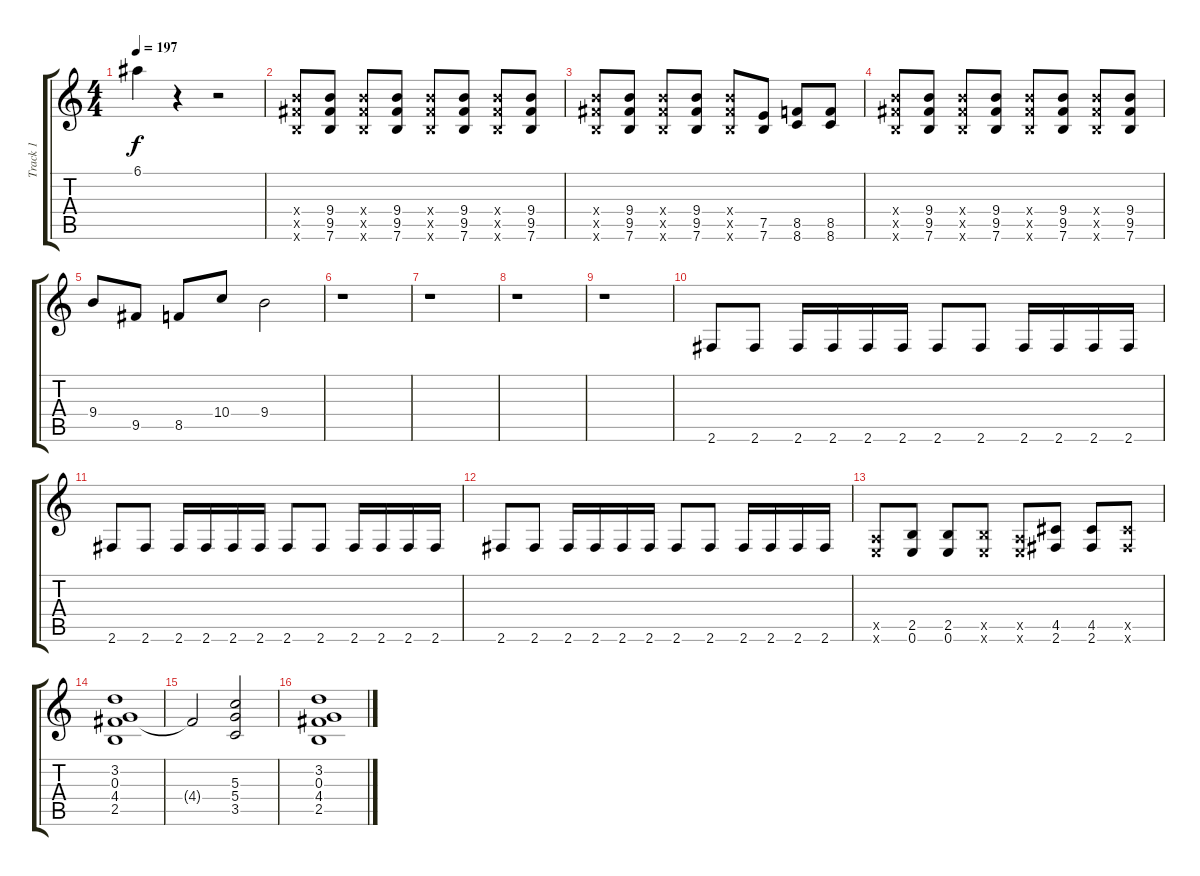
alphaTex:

\track ("Track 1" "Track 1") {instrument distortionguitar}
\staff {score tabs}
\tuning (E4 B3 G3 D3 A2 E2) {hide}
\ts (4 4)
\tempo 197
\clef g2
\ks c
6.1.4{dy f} r.4 r.2 |
(9.4{x} 9.5{x} 7.6{x}).8 (9.4 9.5 7.6).8 (9.4{x} 9.5{x} 7.6{x}).8 (9.4 9.5 7.6).8 (9.4{x} 9.5{x} 7.6{x}).8 (9.4 9.5 7.6).8 (9.4{x} 9.5{x} 7.6{x}).8 (9.4 9.5 7.6).8 |
(9.4{x} 9.5{x} 7.6{x}).8 (9.4 9.5 7.6).8 (9.4{x} 9.5{x} 7.6{x}).8 (9.4 9.5 7.6).8 (9.4{x} 9.5{x} 7.6{x}).8 (7.5 7.6).8 (8.5 8.6).8 (8.5 8.6).8 |
(9.4{x} 9.5{x} 7.6{x}).8 (9.4 9.5 7.6).8 (9.4{x} 9.5{x} 7.6{x}).8 (9.4 9.5 7.6).8 (9.4{x} 9.5{x} 7.6{x}).8 (9.4 9.5 7.6).8 (9.4{x} 9.5{x} 7.6{x}).8 (9.4 9.5 7.6).8 |
9.4.8 9.5.8 8.5.8 10.4.8 9.4.2 |
r.1 |
r.1 |
r.1 |
r.1 |
2.6.8 2.6.8 2.6.16 2.6.16 2.6.16 2.6.16 2.6.8 2.6.8 2.6.16 2.6.16 2.6.16 2.6.16 |
2.6.8 2.6.8 2.6.16 2.6.16 2.6.16 2.6.16 2.6.8 2.6.8 2.6.16 2.6.16 2.6.16 2.6.16 |
2.6.8 2.6.8 2.6.16 2.6.16 2.6.16 2.6.16 2.6.8 2.6.8 2.6.16 2.6.16 2.6.16 2.6.16 |
(0.5{x} 0.6{x}).8 (2.5 0.6).8 (2.5 0.6).8 (2.5{x} 0.6{x}).8 (0.5{x} 0.6{x}).8 (4.5 2.6).8 (4.5 2.6).8 (4.5{x} 2.6{x}).8 |
(3.2 0.3 4.4 2.5).1 |
4.4{t}.2 (5.3 5.4 3.5).2 |
(3.2 0.3 4.4 2.5).1
